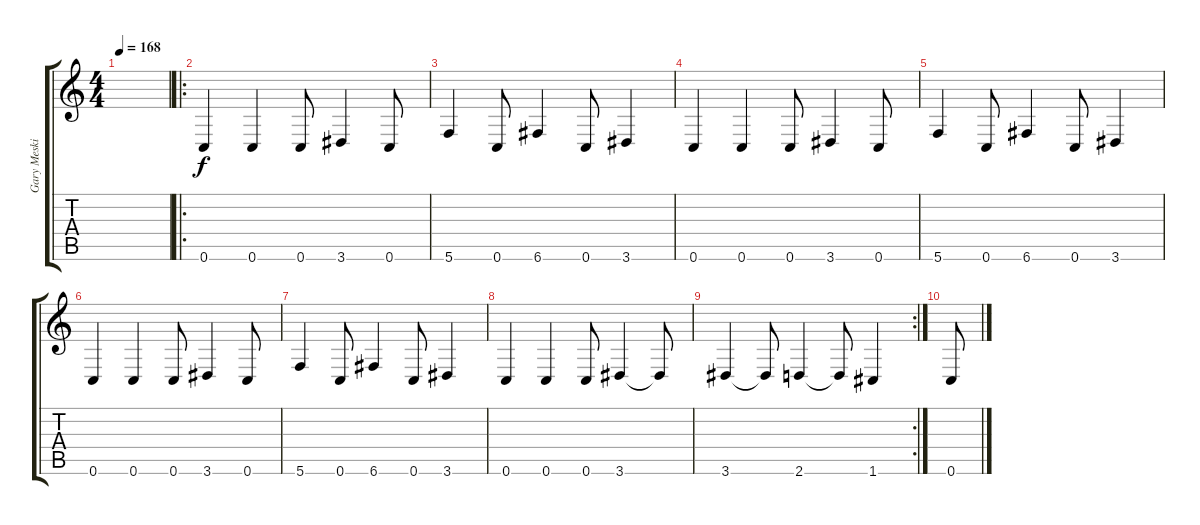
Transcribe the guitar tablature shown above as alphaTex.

\track ("Gary Meskil" "Gary Meski") {instrument electricbasspick}
\staff {score tabs}
\tuning (C4 G3 Eb3 Bb2 F2 C2) {hide}
\ts (4 4)
\tempo 168
\clef g2
\ks c
|
\ro
0.6.4 0.6.4 0.6.8 3.6.4 0.6.8 |
5.6.4 0.6.8 6.6.4 0.6.8 3.6.4 |
0.6.4 0.6.4 0.6.8 3.6.4 0.6.8 |
5.6.4 0.6.8 6.6.4 0.6.8 3.6.4 |
0.6.4 0.6.4 0.6.8 3.6.4 0.6.8 |
5.6.4 0.6.8 6.6.4 0.6.8 3.6.4 |
0.6.4 0.6.4 0.6.8 3.6.4 3.6{t}.8 |
\rc 2
3.6.4 3.6{t}.8 2.6.4 2.6{t}.8 1.6.4 |
0.6.8
